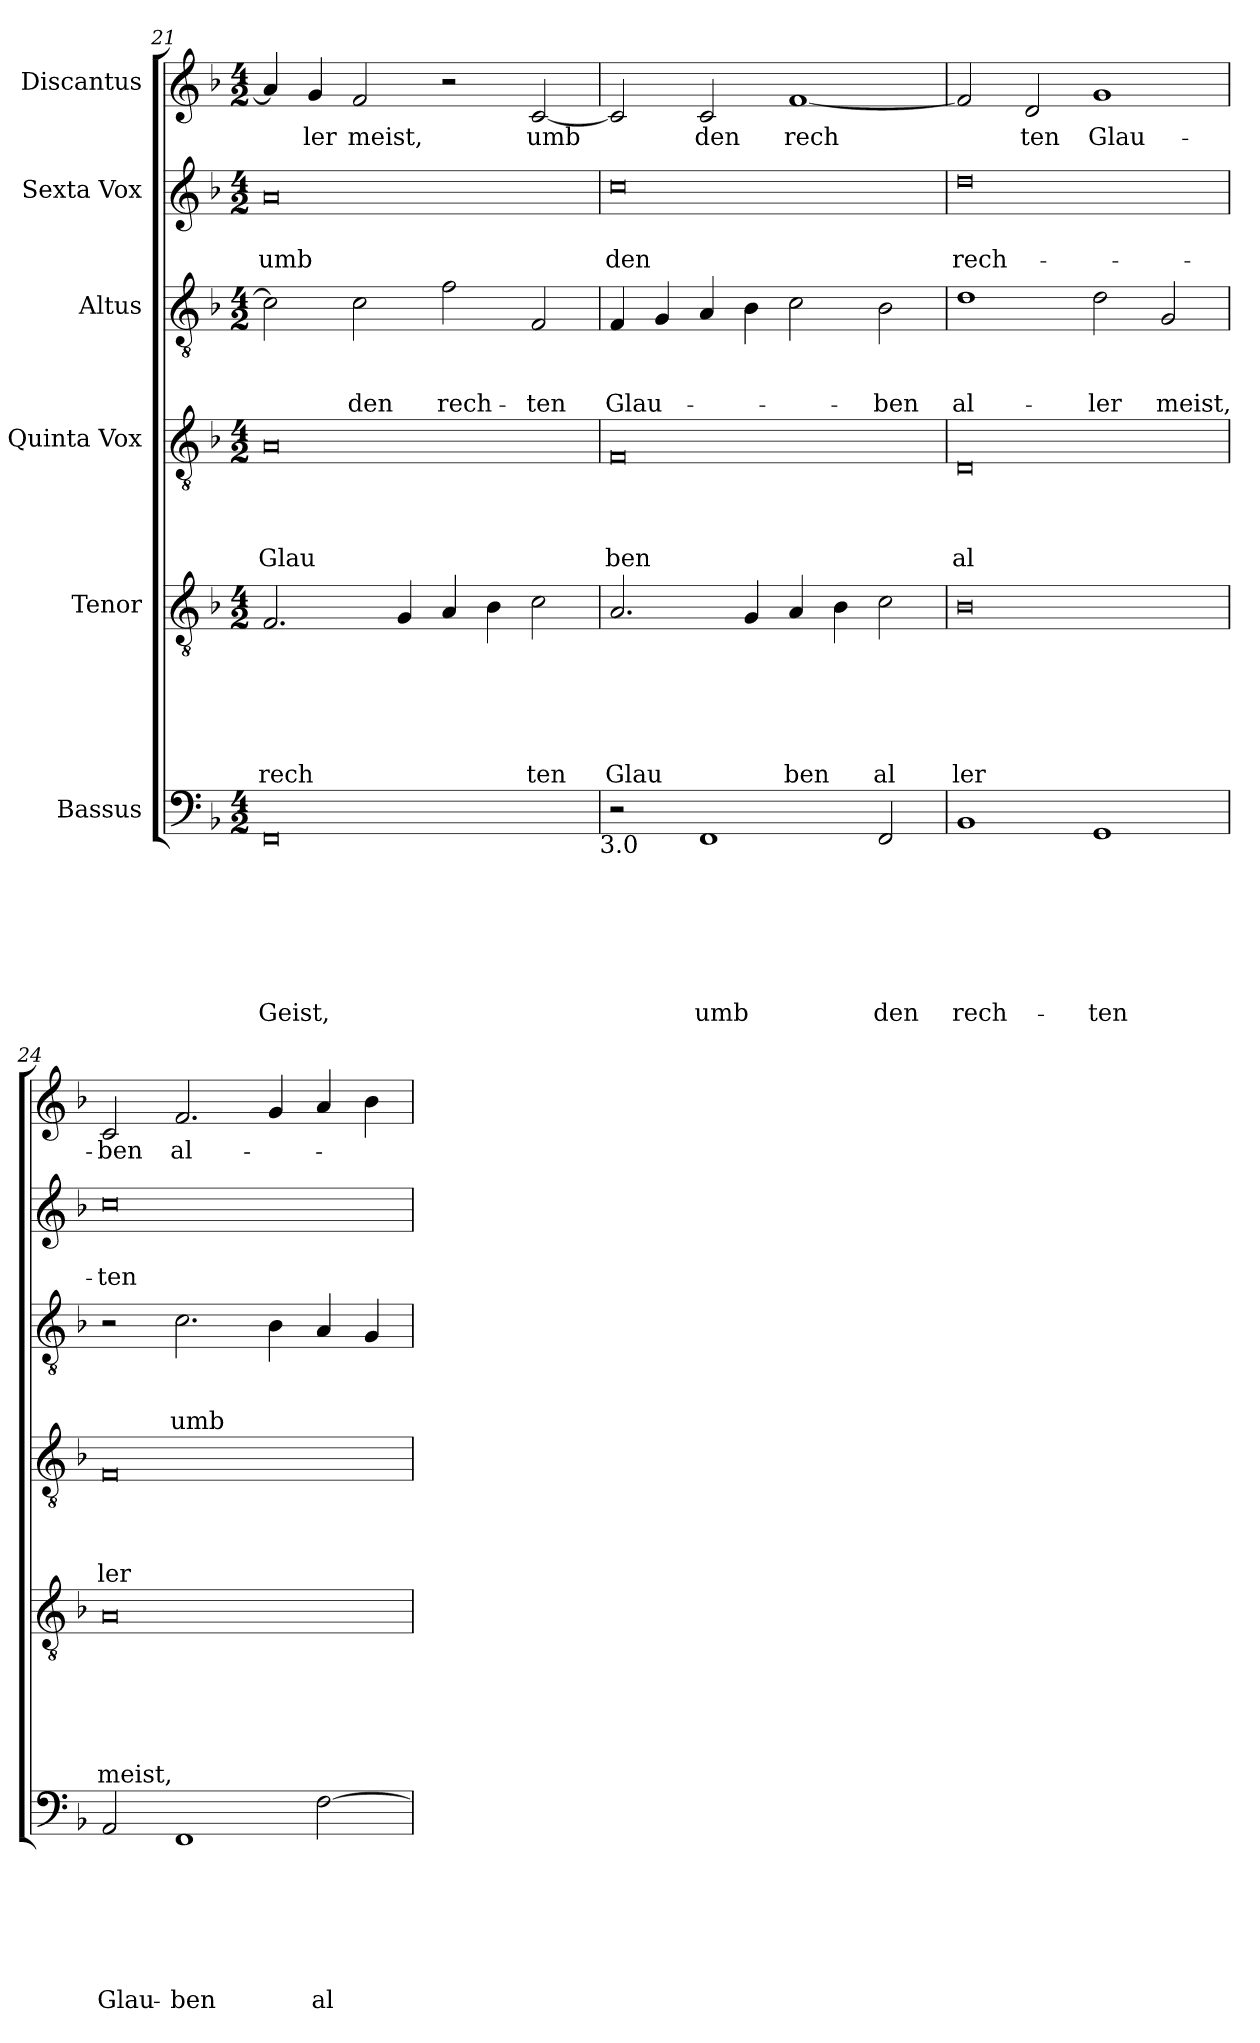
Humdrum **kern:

**kern	**text	**text	**text	**text	**text	**text	**text	**kern	**text	**text	**text	**text	**text	**text	**kern	**text	**text	**text	**text	**kern	**text	**text	**text	**kern	**text	**text	**kern	**text
*part6	*part6	*part6	*part6	*part6	*part6	*part6	*part6	*part5	*part5	*part5	*part5	*part5	*part5	*part5	*part4	*part4	*part4	*part4	*part4	*part3	*part3	*part3	*part3	*part2	*part2	*part2	*part1	*part1
*staff6	*staff6	*staff6	*staff6	*staff6	*staff6	*staff6	*staff6	*staff5	*staff5	*staff5	*staff5	*staff5	*staff5	*staff5	*staff4	*staff4	*staff4	*staff4	*staff4	*staff3	*staff3	*staff3	*staff3	*staff2	*staff2	*staff2	*staff1	*staff1
*I"Bassus	*	*	*	*	*	*	*	*I"Tenor	*	*	*	*	*	*	*I"Quinta Vox	*	*	*	*	*I"Altus	*	*	*	*I"Sexta Vox	*	*	*I"Discantus	*
*clefF4	*	*	*	*	*	*	*	*clefGv2	*	*	*	*	*	*	*clefGv2	*	*	*	*	*clefGv2	*	*	*	*clefG2	*	*	*clefG2	*
*k[b-]	*	*	*	*	*	*	*	*k[b-]	*	*	*	*	*	*	*k[b-]	*	*	*	*	*k[b-]	*	*	*	*k[b-]	*	*	*k[b-]	*
*F:	*	*	*	*	*	*	*	*F:	*	*	*	*	*	*	*F:	*	*	*	*	*F:	*	*	*	*F:	*	*	*F:	*
*M4/2	*	*	*	*	*	*	*	*M4/2	*	*	*	*	*	*	*M4/2	*	*	*	*	*M4/2	*	*	*	*M4/2	*	*	*M4/2	*
=21	=21	=21	=21	=21	=21	=21	=21	=21	=21	=21	=21	=21	=21	=21	=21	=21	=21	=21	=21	=21	=21	=21	=21	=21	=21	=21	=21	=21
!	!	!	!	!	!	!	!LO:LY:b	!	!	!	!	!	!	!LO:LY:b	!	!	!	!	!LO:LY:b	!	!	!	!	!	!	!LO:LY:b	!	!
0FF	.	.	.	.	.	.	Geist,	2.F/	.	.	.	.	.	rech	0A	.	.	.	Glau	2c\]	.	.	.	0a	.	umb	4a/]	.
!	!	!	!	!	!	!	!	!	!	!	!	!	!	!	!	!	!	!	!	!	!	!	!	!	!	!	!	!LO:LY:b
.	.	.	.	.	.	.	.	.	.	.	.	.	.	.	.	.	.	.	.	.	.	.	.	.	.	.	4g/	ler
!	!	!	!	!	!	!	!	!	!	!	!	!	!	!	!	!	!	!	!	!	!	!	!LO:LY:b	!	!	!	!	!LO:LY:b
.	.	.	.	.	.	.	.	.	.	.	.	.	.	.	.	.	.	.	.	2c\	.	.	den	.	.	.	2f/	meist,
.	.	.	.	.	.	.	.	4G/	.	.	.	.	.	.	.	.	.	.	.	.	.	.	.	.	.	.	.	.
!	!	!	!	!	!	!	!	!	!	!	!	!	!	!	!	!	!	!	!	!	!	!	!LO:LY:b	!	!	!	!	!
.	.	.	.	.	.	.	.	4A/	.	.	.	.	.	.	.	.	.	.	.	2f\	.	.	rech-	.	.	.	2r	.
.	.	.	.	.	.	.	.	4B-\	.	.	.	.	.	.	.	.	.	.	.	.	.	.	.	.	.	.	.	.
!	!	!	!	!	!	!	!	!	!	!	!	!	!	!LO:LY:b	!	!	!	!	!	!	!	!	!LO:LY:b	!	!	!	!	!LO:LY:b
.	.	.	.	.	.	.	.	2c\	.	.	.	.	.	ten	.	.	.	.	.	2F/	.	.	-ten	.	.	.	[<2c/	umb
!LO:TX:b:t=3.0	!	!	!	!	!	!	!	!	!	!	!	!	!	!	!	!	!	!	!	!	!	!	!	!	!	!	!	!
=22!	=22!	=22!	=22!	=22!	=22!	=22!	=22!	=22!	=22!	=22!	=22!	=22!	=22!	=22!	=22!	=22!	=22!	=22!	=22!	=22!	=22!	=22!	=22!	=22!	=22!	=22!	=22!	=22!
!	!	!	!	!	!	!	!	!	!	!	!	!	!	!LO:LY:b	!	!	!	!	!LO:LY:b	!	!	!	!LO:LY:b	!	!	!LO:LY:b	!	!
2r	.	.	.	.	.	.	.	2.A/	.	.	.	.	.	Glau	0F	.	.	.	ben	4F/	.	.	Glau-	0cc	.	den	2c/]	.
.	.	.	.	.	.	.	.	.	.	.	.	.	.	.	.	.	.	.	.	4G/	.	.	.	.	.	.	.	.
!	!	!	!	!	!	!	!LO:LY:b	!	!	!	!	!	!	!	!	!	!	!	!	!	!	!	!	!	!	!	!	!LO:LY:b
1FF	.	.	.	.	.	.	umb	.	.	.	.	.	.	.	.	.	.	.	.	4A/	.	.	.	.	.	.	2c/	den
.	.	.	.	.	.	.	.	4G/	.	.	.	.	.	.	.	.	.	.	.	4B-\	.	.	.	.	.	.	.	.
!	!	!	!	!	!	!	!	!	!	!	!	!	!	!LO:LY:b	!	!	!	!	!	!	!	!	!	!	!	!	!	!LO:LY:b
.	.	.	.	.	.	.	.	4A/	.	.	.	.	.	ben	.	.	.	.	.	2c\	.	.	.	.	.	.	[>1f	rech
.	.	.	.	.	.	.	.	4B-\	.	.	.	.	.	.	.	.	.	.	.	.	.	.	.	.	.	.	.	.
!	!	!	!	!	!	!	!LO:LY:b	!	!	!	!	!	!	!LO:LY:b	!	!	!	!	!	!	!	!	!LO:LY:b	!	!	!	!	!
2FF/	.	.	.	.	.	.	den	2c\	.	.	.	.	.	al	.	.	.	.	.	2B-\	.	.	-ben	.	.	.	.	.
!!LO:PB:g=z
=23!	=23!	=23!	=23!	=23!	=23!	=23!	=23!	=23!	=23!	=23!	=23!	=23!	=23!	=23!	=23!	=23!	=23!	=23!	=23!	=23!	=23!	=23!	=23!	=23!	=23!	=23!	=23!	=23!
!	!	!	!	!	!	!	!LO:LY:b	!	!	!	!	!	!	!LO:LY:b	!	!	!	!	!LO:LY:b	!	!	!	!LO:LY:b	!	!	!LO:LY:b	!	!
1BB-	.	.	.	.	.	.	rech-	0B-	.	.	.	.	.	ler	0D	.	.	.	al	1d	.	.	al-	0dd	.	rech-	2f/]	.
!	!	!	!	!	!	!	!	!	!	!	!	!	!	!	!	!	!	!	!	!	!	!	!	!	!	!	!	!LO:LY:b
.	.	.	.	.	.	.	.	.	.	.	.	.	.	.	.	.	.	.	.	.	.	.	.	.	.	.	2d/	ten
!	!	!	!	!	!	!	!LO:LY:b	!	!	!	!	!	!	!	!	!	!	!	!	!	!	!	!LO:LY:b	!	!	!	!	!LO:LY:b
1GG	.	.	.	.	.	.	-ten	.	.	.	.	.	.	.	.	.	.	.	.	2d\	.	.	-ler	.	.	.	1g	Glau-
!	!	!	!	!	!	!	!	!	!	!	!	!	!	!	!	!	!	!	!	!	!	!	!LO:LY:b	!	!	!	!	!
.	.	.	.	.	.	.	.	.	.	.	.	.	.	.	.	.	.	.	.	2G/	.	.	meist,	.	.	.	.	.
=24!	=24!	=24!	=24!	=24!	=24!	=24!	=24!	=24!	=24!	=24!	=24!	=24!	=24!	=24!	=24!	=24!	=24!	=24!	=24!	=24!	=24!	=24!	=24!	=24!	=24!	=24!	=24!	=24!
!	!	!	!	!	!	!	!LO:LY:b	!	!	!	!	!	!	!LO:LY:b	!	!	!	!	!LO:LY:b	!	!	!	!	!	!	!LO:LY:b	!	!LO:LY:b
2AA/	.	.	.	.	.	.	Glau-	0A	.	.	.	.	.	meist,	0F	.	.	.	ler	2r	.	.	.	0cc	.	-ten	2c/	-ben
!	!	!	!	!	!	!	!LO:LY:b	!	!	!	!	!	!	!	!	!	!	!	!	!	!	!	!LO:LY:b	!	!	!	!	!LO:LY:b
1FF	.	.	.	.	.	.	-ben	.	.	.	.	.	.	.	.	.	.	.	.	2.c\	.	.	umb	.	.	.	2.f/	al-
.	.	.	.	.	.	.	.	.	.	.	.	.	.	.	.	.	.	.	.	4B-\	.	.	.	.	.	.	4g/	.
!	!	!	!	!	!	!	!LO:LY:b	!	!	!	!	!	!	!	!	!	!	!	!	!	!	!	!	!	!	!	!	!
[>2F\	.	.	.	.	.	.	al-	.	.	.	.	.	.	.	.	.	.	.	.	4A/	.	.	.	.	.	.	4a/	.
.	.	.	.	.	.	.	.	.	.	.	.	.	.	.	.	.	.	.	.	4G/	.	.	.	.	.	.	4b-\	.
=!	=!	=!	=!	=!	=!	=!	=!	=!	=!	=!	=!	=!	=!	=!	=!	=!	=!	=!	=!	=!	=!	=!	=!	=!	=!	=!	=!	=!
*-	*-	*-	*-	*-	*-	*-	*-	*-	*-	*-	*-	*-	*-	*-	*-	*-	*-	*-	*-	*-	*-	*-	*-	*-	*-	*-	*-	*-
